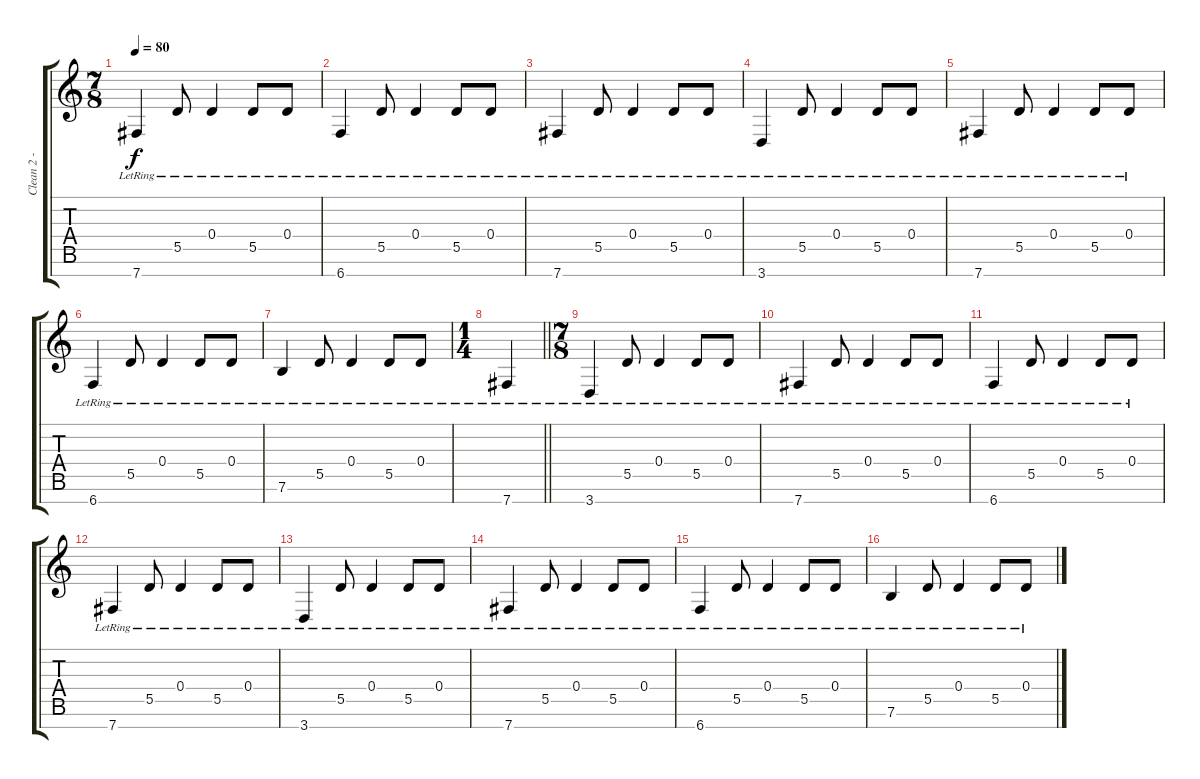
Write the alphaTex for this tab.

\track ("Clean 2 - 7-String B Standard" "Clean 2 - ") {instrument electricguitarjazz}
\staff {score tabs}
\tuning (E4 B3 G3 D3 A2 E2 B1) {hide}
\ts (7 8)
\tempo 80
\clef g2
\ks c
7.7{lr}.4{dy f} 5.5{lr}.8 0.4{lr}.4 5.5{lr}.8 0.4{lr}.8 |
6.7{lr}.4 5.5{lr}.8 0.4{lr}.4 5.5{lr}.8 0.4{lr}.8 |
7.7{lr}.4 5.5{lr}.8 0.4{lr}.4 5.5{lr}.8 0.4{lr}.8 |
3.7{lr}.4 5.5{lr}.8 0.4{lr}.4 5.5{lr}.8 0.4{lr}.8 |
7.7{lr}.4 5.5{lr}.8 0.4{lr}.4 5.5{lr}.8 0.4{lr}.8 |
6.7{lr}.4 5.5{lr}.8 0.4{lr}.4 5.5{lr}.8 0.4{lr}.8 |
7.6{lr}.4 5.5{lr}.8 0.4{lr}.4 5.5{lr}.8 0.4{lr}.8 |
\ts (1 4)
\barLineRight lightlight
7.7{lr}.4 |
\ts (7 8)
\section ("" "")
3.7{lr}.4 5.5{lr}.8 0.4{lr}.4 5.5{lr}.8 0.4{lr}.8 |
7.7{lr}.4 5.5{lr}.8 0.4{lr}.4 5.5{lr}.8 0.4{lr}.8 |
6.7{lr}.4 5.5{lr}.8 0.4{lr}.4 5.5{lr}.8 0.4{lr}.8 |
7.7{lr}.4 5.5{lr}.8 0.4{lr}.4 5.5{lr}.8 0.4{lr}.8 |
3.7{lr}.4 5.5{lr}.8 0.4{lr}.4 5.5{lr}.8 0.4{lr}.8 |
7.7{lr}.4 5.5{lr}.8 0.4{lr}.4 5.5{lr}.8 0.4{lr}.8 |
6.7{lr}.4 5.5{lr}.8 0.4{lr}.4 5.5{lr}.8 0.4{lr}.8 |
7.6{lr}.4 5.5{lr}.8 0.4{lr}.4 5.5{lr}.8 0.4{lr}.8
